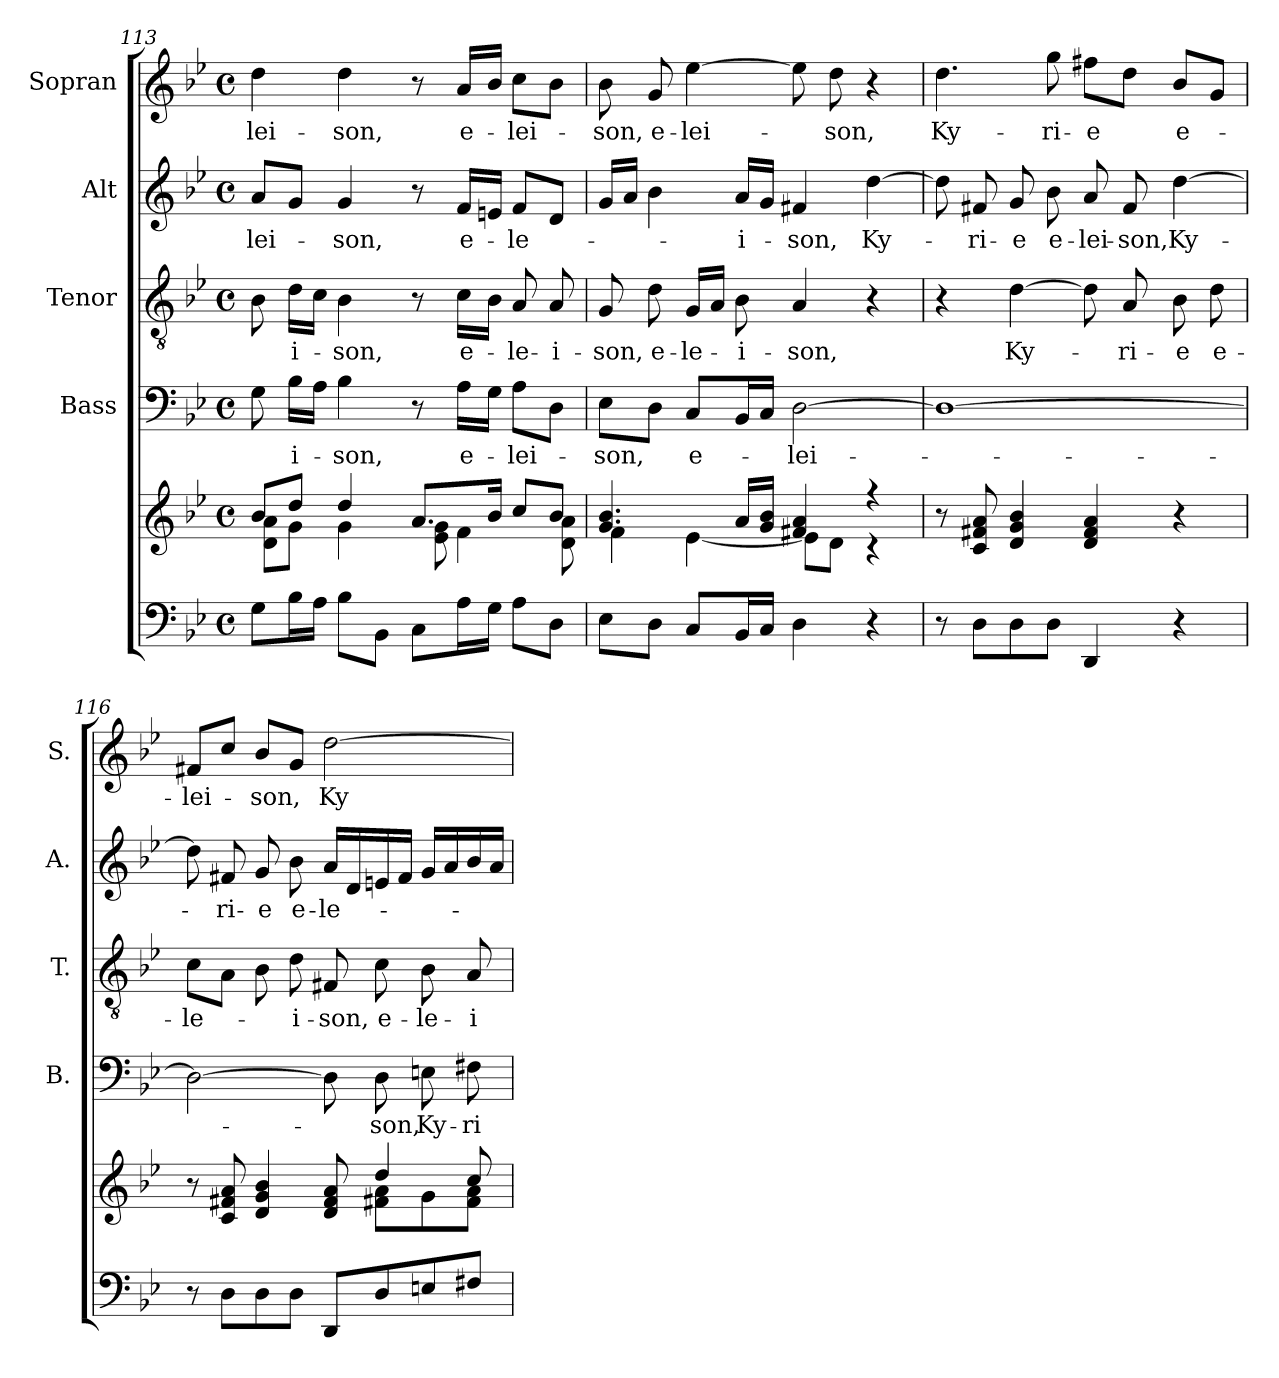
**kern	**kern	**kern	**text	**kern	**text	**kern	**text	**kern	**text
*part5	*part5	*part4	*part4	*part3	*part3	*part2	*part2	*part1	*part1
*staff6	*staff5	*staff4	*staff4	*staff3	*staff3	*staff2	*staff2	*staff1	*staff1
*	*	*I"Bass	*	*I"Tenor	*	*I"Alt	*	*I"Sopran	*
*	*	*I'B.	*	*I'T.	*	*I'A.	*	*I'S.	*
!!LO:PB:g=z
*clefF4	*clefG2	*clefF4	*	*clefGv2	*	*clefG2	*	*clefG2	*
*k[b-e-]	*k[b-e-]	*k[b-e-]	*	*k[b-e-]	*	*k[b-e-]	*	*k[b-e-]	*
*B-:	*B-:	*B-:	*	*B-:	*	*B-:	*	*B-:	*
*M4/4	*M4/4	*M4/4	*	*M4/4	*	*M4/4	*	*M4/4	*
*met(c)	*met(c)	*met(c)	*	*met(c)	*	*met(c)	*	*met(c)	*
=113	=113	=113	=113	=113	=113	=113	=113	=113	=113
*	*^	*	*	*	*	*	*	*	*
!	!	!	!	!	!	!	!	!LO:LY:b	!	!LO:LY:b
8G\L	8b-/L	8d\ 8a\L	8G\	.	8B-\	.	8a/L	-lei-	4dd\	-lei-
!	!	!	!	!LO:LY:b	!	!LO:LY:b	!	!	!	!
16B-\L	8dd/J	8g\J	16B-\LL	-i-	16d\LL	-i-	8g/J	.	.	.
16A\JJ	.	.	16A\JJ	.	16c\JJ	.	.	.	.	.
!	!	!	!	!LO:LY:b	!	!LO:LY:b	!	!LO:LY:b	!	!LO:LY:b
8B-\L	4dd/	4g\	4B-\	-son,	4B-\	-son,	4g/	-son,	4dd\	-son,
8BB-\J	.	.	.	.	.	.	.	.	.	.
8C\L	8.a/L	8e-\ 8g\	8r	.	8r	.	8r	.	8r	.
!	!	!	!	!LO:LY:b	!	!LO:LY:b	!	!LO:LY:b	!	!LO:LY:b
16A\L	.	4f\	16A\LL	e-	16c\LL	e-	16f/LL	e-	16a/LL	e-
16G\JJ	16b-/Jk	.	16G\JJ	.	16B-\JJ	.	16en/JJ	.	16b-/JJ	.
!	!	!	!	!LO:LY:b	!	!LO:LY:b	!	!LO:LY:b	!	!LO:LY:b
8A\L	8cc/L	.	8A\L	-lei-	8A/	-le-	8f/L	-le-	8cc\L	-lei-
!	!	!	!	!	!	!LO:LY:b	!	!	!	!
8D\J	8b-/J	8d\ 8a\	8D\J	.	8A/	-i-	8d/J	.	8b-\J	.
=114	=114	=114	=114	=114	=114	=114	=114	=114	=114	=114
!	!	!	!	!LO:LY:b	!	!LO:LY:b	!	!	!	!LO:LY:b
8E-\L	4.g/ 4.b-/	4f\	8E-\L	-son,	8G/	-son,	16g/LL	.	8b-\	-son,
.	.	.	.	.	.	.	16a/JJ	.	.	.
!	!	!	!	!	!	!LO:LY:b	!	!	!	!LO:LY:b
8D\J	.	.	8D\J	.	8d\	e-	4b-\	.	8g/	e-
!	!	!	!	!LO:LY:b	!	!LO:LY:b	!	!	!	!LO:LY:b
8C/L	.	[<4e-\	8C/L	e-	16G/LL	-le-	.	.	[4ee-\	-lei-
.	.	.	.	.	16A/JJ	.	.	.	.	.
!	!	!	!	!	!	!LO:LY:b	!	!LO:LY:b	!	!
16BB-/L	16a/LL	.	16BB-/L	.	8B-\	-i-	16a/LL	-i-	.	.
16C/JJ	16g/ 16b-/JJ	.	16C/JJ	.	.	.	16g/JJ	.	.	.
!	!	!	!	!LO:LY:b	!	!LO:LY:b	!	!LO:LY:b	!	!
4D\	4f#X/ 4a/	8e-\L]	[2D\	-lei-	4A/	-son,	4f#X/	-son,	8ee-\]	.
!	!	!	!	!	!	!	!	!	!	!LO:LY:b
.	.	8d\J	.	.	.	.	.	.	8dd\	-son,
!	!	!	!	!	!	!	!	!LO:LY:b	!	!
4r	4r	4r	.	.	4r	.	[4dd\	Ky-	4r	.
=115	=115	=115	=115	=115	=115	=115	=115	=115	=115	=115
!	!	!	!	!	!	!	!	!	!	!LO:LY:b
*	*v	*v	*	*	*	*	*	*	*	*
8r	8r	1D_	.	4r	.	8dd\]	.	4.dd\	Ky-
!	!	!	!	!	!	!	!LO:LY:b	!	!
8D\L	8c/ 8f#X/ 8a/	.	.	.	.	8f#X/	-ri-	.	.
!	!	!	!	!	!LO:LY:b	!	!LO:LY:b	!	!
8D\	4d/ 4g/ 4b-/	.	.	[4d\	Ky-	8g/	-e	.	.
!	!	!	!	!	!	!	!LO:LY:b	!	!LO:LY:b
8D\J	.	.	.	.	.	8b-\	e-	8gg\	-ri-
!	!	!	!	!	!	!	!LO:LY:b	!	!LO:LY:b
4DD/	4d/ 4f#/ 4a/	.	.	8d\]	.	8a/	-lei-	8ff#X\L	-e
!	!	!	!	!	!LO:LY:b	!	!LO:LY:b	!	!
.	.	.	.	8A/	-ri-	8f#/	-son,	8dd\J	.
!	!	!	!	!	!LO:LY:b	!	!LO:LY:b	!	!LO:LY:b
4r	4r	.	.	8B-\	-e	[4dd\	Ky-	8b-/L	e-
!	!	!	!	!	!LO:LY:b	!	!	!	!
.	.	.	.	8d\	e-	.	.	8g/J	.
!!LO:LB:g=z
=116	=116	=116	=116	=116	=116	=116	=116	=116	=116
*	*^	*	*	*	*	*	*	*	*
!	!	!	!	!	!	!LO:LY:b	!	!	!	!LO:LY:b
8r	8r	2ryy	2D\_	.	8c\L	-le-	8dd\]	.	8f#X/L	-lei-
!	!	!	!	!	!	!	!	!LO:LY:b	!	!
8D\L	8c/ 8f#X/ 8a/	.	.	.	8A\J	.	8f#X/	-ri-	8cc/J	.
!	!	!	!	!	!	!	!	!LO:LY:b	!	!LO:LY:b
8D\	4d/ 4g/ 4b-/	.	.	.	8B-\	.	8g/	-e	8b-/L	-son,
!	!	!	!	!	!	!LO:LY:b	!	!LO:LY:b	!	!
8D\J	.	.	.	.	8d\	-i-	8b-\	e-	8g/J	.
!	!	!	!	!	!	!LO:LY:b	!	!LO:LY:b	!	!LO:LY:b
8DD/L	8d/ 8f#/ 8a/	8ryy	8D\]	.	8F#X/	-son,	16a/LL	-le-	[2dd\	Ky-
.	.	.	.	.	.	.	16d/	.	.	.
!	!	!	!	!LO:LY:b	!	!LO:LY:b	!	!	!	!
8D/	4dd/	8f#X\ 8a\L	8D\	-son,	8c\	e-	16en/	.	.	.
.	.	.	.	.	.	.	16f#/JJ	.	.	.
!	!	!	!	!LO:LY:b	!	!LO:LY:b	!	!	!	!
8En/	.	8g\	8En\	Ky-	8B-\	-le-	16g/LL	.	.	.
.	.	.	.	.	.	.	16a/	.	.	.
!	!	!	!	!LO:LY:b	!	!LO:LY:b	!	!	!	!
8F#X/J	8cc/	8f#\ 8a\J	8F#X\	-ri-	8A/	-i-	16b-/	.	.	.
.	.	.	.	.	.	.	16a/JJ	.	.	.
*	*v	*v	*	*	*	*	*	*	*	*
=	=	=	=	=	=	=	=	=	=
*-	*-	*-	*-	*-	*-	*-	*-	*-	*-
